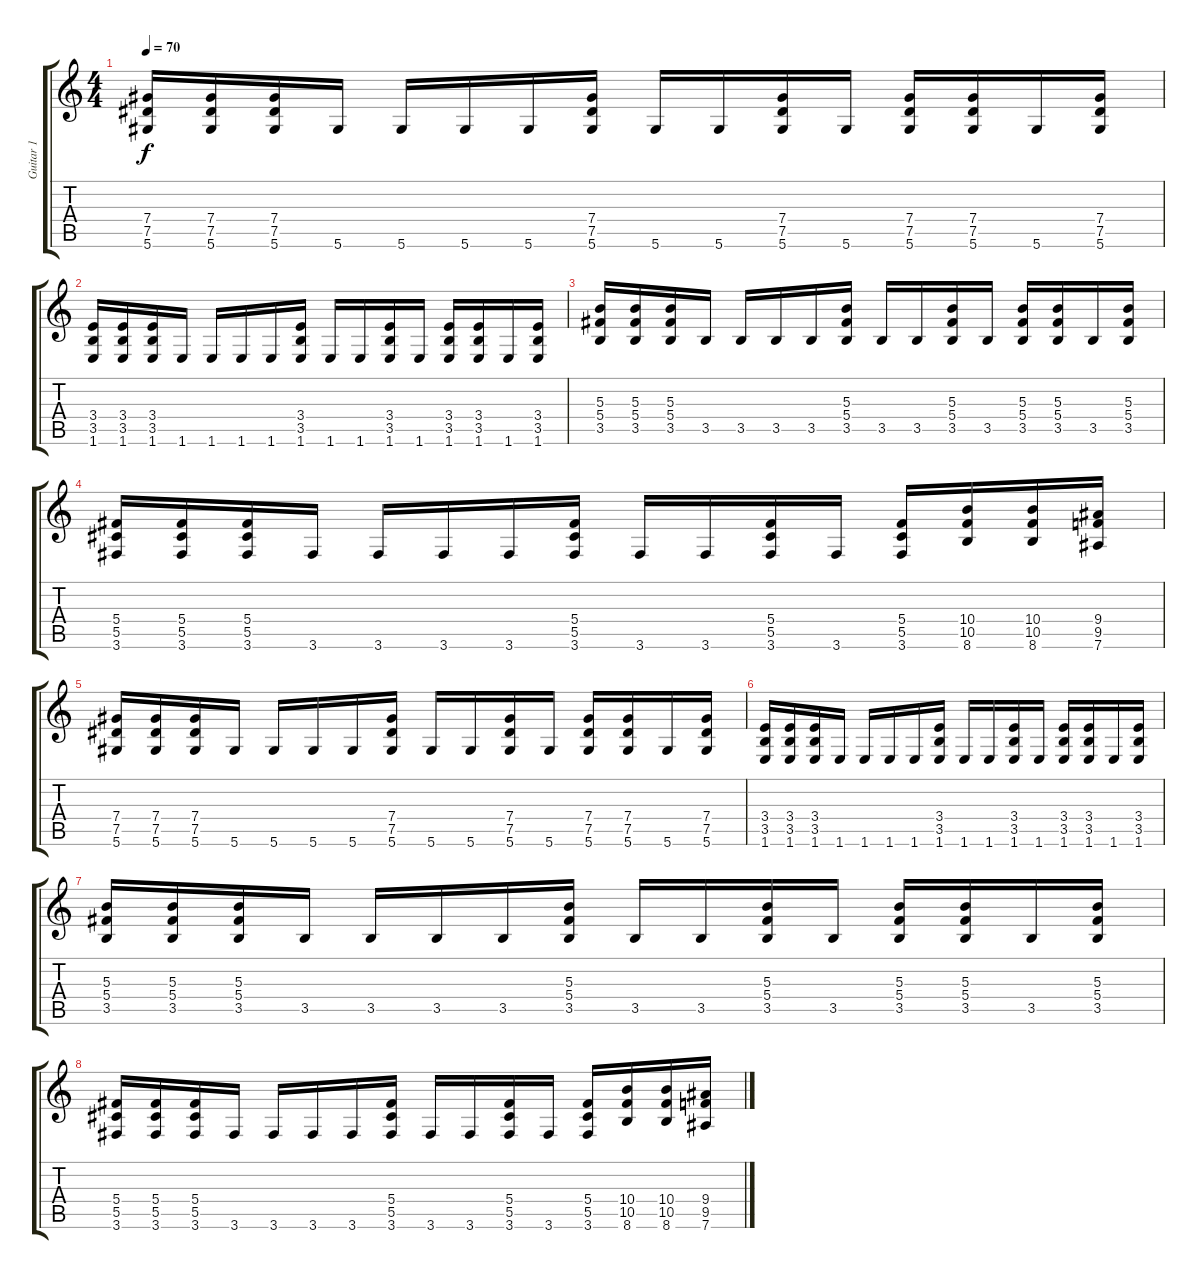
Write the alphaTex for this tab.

\track ("Guitar 1" "Guitar 1") {instrument distortionguitar}
\staff {score tabs}
\tuning (Eb4 Bb3 Gb3 Db3 Ab2 Eb2) {hide}
\ts (4 4)
\tempo 70
\clef g2
\ks c
(7.4 7.5 5.6).16{dy f} (7.4 7.5 5.6).16 (7.4 7.5 5.6).16 5.6.16 5.6.16 5.6.16 5.6.16 (7.4 7.5 5.6).16 5.6.16 5.6.16 (7.4 7.5 5.6).16 5.6.16 (7.4 7.5 5.6).16 (7.4 7.5 5.6).16 5.6.16 (7.4 7.5 5.6).16 |
(3.4 3.5 1.6).16 (3.4 3.5 1.6).16 (3.4 3.5 1.6).16 1.6.16 1.6.16 1.6.16 1.6.16 (3.4 3.5 1.6).16 1.6.16 1.6.16 (3.4 3.5 1.6).16 1.6.16 (3.4 3.5 1.6).16 (3.4 3.5 1.6).16 1.6.16 (3.4 3.5 1.6).16 |
(5.3 5.4 3.5).16 (5.3 5.4 3.5).16 (5.3 5.4 3.5).16 3.5.16 3.5.16 3.5.16 3.5.16 (5.3 5.4 3.5).16 3.5.16 3.5.16 (5.3 5.4 3.5).16 3.5.16 (5.3 5.4 3.5).16 (5.3 5.4 3.5).16 3.5.16 (5.3 5.4 3.5).16 |
(5.4 5.5 3.6).16 (5.4 5.5 3.6).16 (5.4 5.5 3.6).16 3.6.16 3.6.16 3.6.16 3.6.16 (5.4 5.5 3.6).16 3.6.16 3.6.16 (5.4 5.5 3.6).16 3.6.16 (5.4 5.5 3.6).16 (10.4 10.5 8.6).16 (10.4 10.5 8.6).16 (9.4 9.5 7.6).16 |
(7.4 7.5 5.6).16 (7.4 7.5 5.6).16 (7.4 7.5 5.6).16 5.6.16 5.6.16 5.6.16 5.6.16 (7.4 7.5 5.6).16 5.6.16 5.6.16 (7.4 7.5 5.6).16 5.6.16 (7.4 7.5 5.6).16 (7.4 7.5 5.6).16 5.6.16 (7.4 7.5 5.6).16 |
(3.4 3.5 1.6).16 (3.4 3.5 1.6).16 (3.4 3.5 1.6).16 1.6.16 1.6.16 1.6.16 1.6.16 (3.4 3.5 1.6).16 1.6.16 1.6.16 (3.4 3.5 1.6).16 1.6.16 (3.4 3.5 1.6).16 (3.4 3.5 1.6).16 1.6.16 (3.4 3.5 1.6).16 |
(5.3 5.4 3.5).16 (5.3 5.4 3.5).16 (5.3 5.4 3.5).16 3.5.16 3.5.16 3.5.16 3.5.16 (5.3 5.4 3.5).16 3.5.16 3.5.16 (5.3 5.4 3.5).16 3.5.16 (5.3 5.4 3.5).16 (5.3 5.4 3.5).16 3.5.16 (5.3 5.4 3.5).16 |
(5.4 5.5 3.6).16 (5.4 5.5 3.6).16 (5.4 5.5 3.6).16 3.6.16 3.6.16 3.6.16 3.6.16 (5.4 5.5 3.6).16 3.6.16 3.6.16 (5.4 5.5 3.6).16 3.6.16 (5.4 5.5 3.6).16 (10.4 10.5 8.6).16 (10.4 10.5 8.6).16 (9.4 9.5 7.6).16
